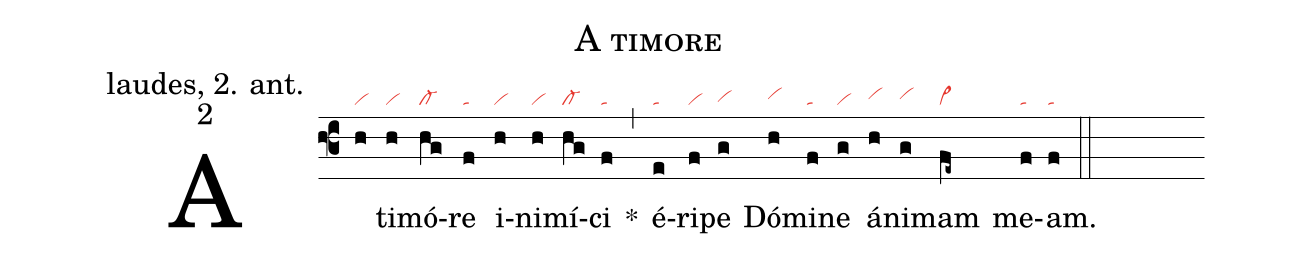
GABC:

name: A timore;
office-part: laudes, 2. ant.;
mode: 2;
nabc-lines: 1;
%%
(f3)
A(h|vi) ti(h|vi)mó(hg|cl-)re(f|ta) i(h|vi)ni(h|vi)mí(hg|cl-)ci(f|ta) *(,)
é(e|ta)ri(f|vi)pe(g|vihg) Dó(h|vihh)mi(f|ta)ne(g|vi) á(h|vihh)ni(g|vihh)mam(fe~|vi>) me(f|ta)am.(f|ta) (::)
